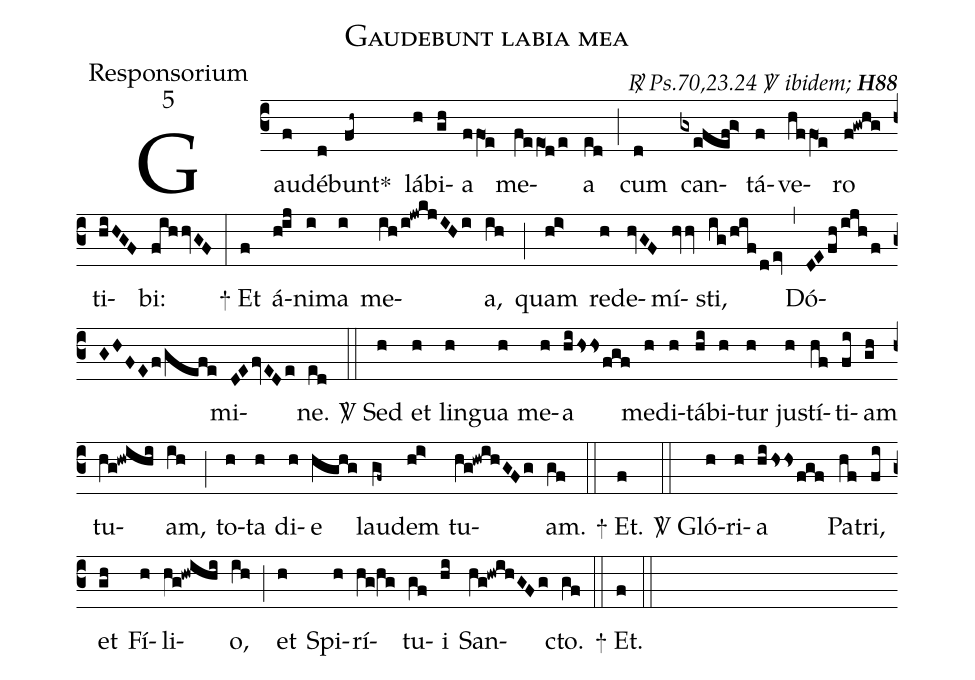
name:Gaudebunt labia mea;
office-part:Responsorium;
mode:5;
commentary:{\itshape\mdseries \Rbar\ Ps.70,23.24  \Vbar\   ibidem;\/} {\bfseries H88};
%%
(c3) Gau(f)dé(d)bunt<sp>*</sp>(fh~) lá(h)bi(gh)a(ffO1e) me(feeO1d/e)a(ed) (;)
cum(d) can(gxefef!g>)tá(f)ve(hffO1e)ro(f!gwhg) ti(hiHGF)bi:(fihhvGF) (:)
<sp>+</sp> Et(f) á(hij)ni(i)ma(i) me(ih/i!jwkjIHi)a,(ih) (;)
quam(hi>) re(h)de(hvGF)mí(hvv)sti,(ig/hif/dev) (,)
Dó(DEfh/ijh/fG2H2FEf/gefe)mi(DEfvEDe)ne.(ed) (::)
<sp>V/</sp> Sed(h) et(h) lin(h)gua(h) me(h)a(hiHssfgf) me(h)di(h)tá(hi)bi(h)tur(h) ju(h)stí(hf)ti(fi)am(gh) tu(hg!hwihi)am,(ih) (;)
to(h)ta(h) di(h)e(hghg) lau(gf~)dem(hi>) tu(hg!hwihGFg)am.(gf) (::)
<sp>+</sp> Et.(f) (::)
<sp>V/</sp> Gló(h)ri(h)a(hihssfgf) Pa(hf)tri,(fi) et(gh) Fí(h)li(hg!hwihi)o,(ih) (;)
et(h) Spi(h)rí(hg/0hg)tu(gf)i(hi) San(hg!hwihGFg)cto.(gf) (::)
<sp>+</sp> Et.(f) (::)
